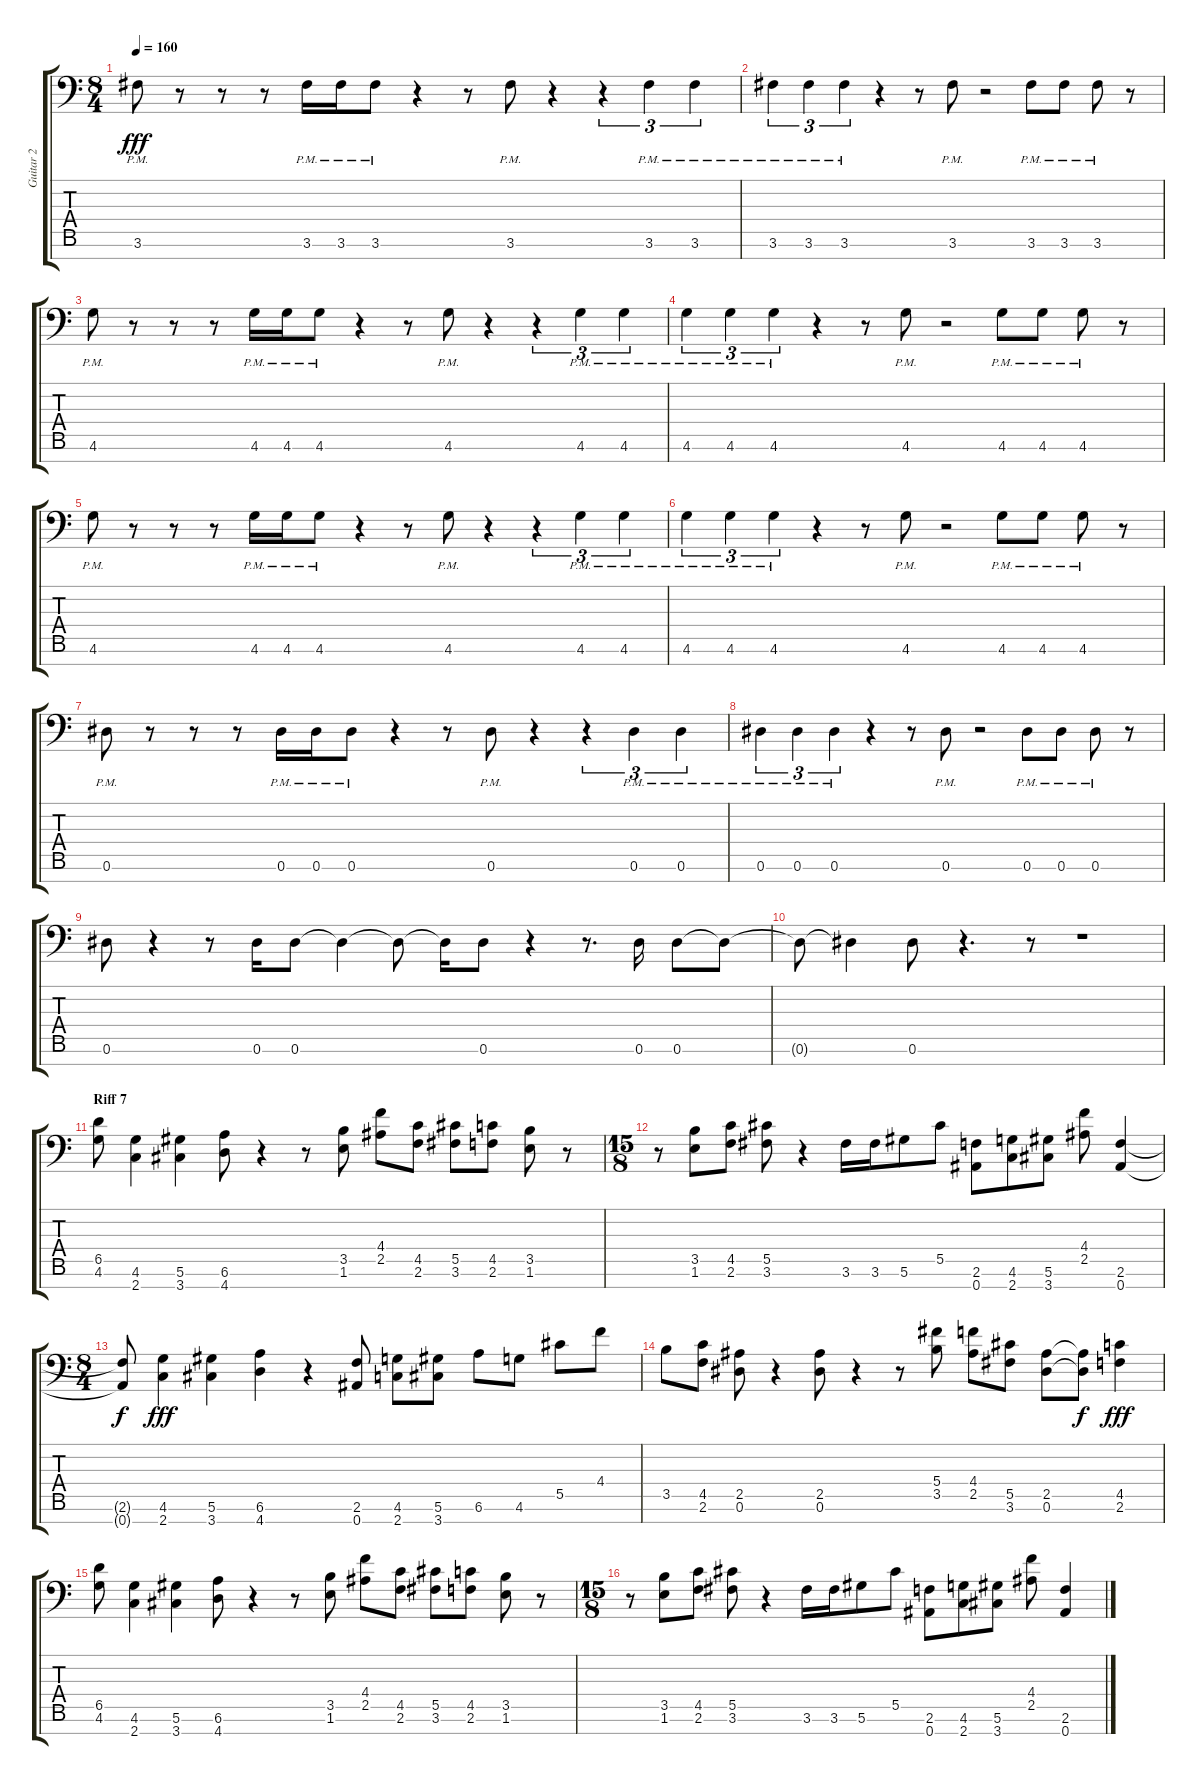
\track ("Guitar 2" "Guitar 2") {instrument distortionguitar}
\staff {score tabs}
\tuning (Eb4 Bb3 Gb3 Db3 Ab2 Eb2 Bb1) {hide}
\ts (8 4)
\tempo 160
\clef f4
\ks c
3.6{pm}.8{dy fff} r.8 r.8 r.8 3.6{pm}.16 3.6{pm}.16 3.6{pm}.8 r.4 r.8 3.6{pm}.8 r.4 r.4{tu (3 2)} 3.6{pm}.4{tu (3 2)} 3.6{pm}.4{tu (3 2)} |
3.6{pm}.4{tu (3 2)} 3.6{pm}.4{tu (3 2)} 3.6{pm}.4{tu (3 2)} r.4 r.8 3.6{pm}.8 r.2 3.6{pm}.8 3.6{pm}.8 3.6{pm}.8 r.8 |
4.6{pm}.8 r.8 r.8 r.8 4.6{pm}.16 4.6{pm}.16 4.6{pm}.8 r.4 r.8 4.6{pm}.8 r.4 r.4{tu (3 2)} 4.6{pm}.4{tu (3 2)} 4.6{pm}.4{tu (3 2)} |
4.6{pm}.4{tu (3 2)} 4.6{pm}.4{tu (3 2)} 4.6{pm}.4{tu (3 2)} r.4 r.8 4.6{pm}.8 r.2 4.6{pm}.8 4.6{pm}.8 4.6{pm}.8 r.8 |
4.6{pm}.8 r.8 r.8 r.8 4.6{pm}.16 4.6{pm}.16 4.6{pm}.8 r.4 r.8 4.6{pm}.8 r.4 r.4{tu (3 2)} 4.6{pm}.4{tu (3 2)} 4.6{pm}.4{tu (3 2)} |
4.6{pm}.4{tu (3 2)} 4.6{pm}.4{tu (3 2)} 4.6{pm}.4{tu (3 2)} r.4 r.8 4.6{pm}.8 r.2 4.6{pm}.8 4.6{pm}.8 4.6{pm}.8 r.8 |
0.6{pm}.8 r.8 r.8 r.8 0.6{pm}.16 0.6{pm}.16 0.6{pm}.8 r.4 r.8 0.6{pm}.8 r.4 r.4{tu (3 2)} 0.6{pm}.4{tu (3 2)} 0.6{pm}.4{tu (3 2)} |
0.6{pm}.4{tu (3 2)} 0.6{pm}.4{tu (3 2)} 0.6{pm}.4{tu (3 2)} r.4 r.8 0.6{pm}.8 r.2 0.6{pm}.8 0.6{pm}.8 0.6{pm}.8 r.8 |
0.6.8 r.4 r.8 0.6.16 0.6.8 0.6{t}.4 0.6{t}.8 0.6{t}.16 0.6.8 r.4 r.8{d} 0.6.16 0.6.8 0.6{t}.8 |
0.6{t}.8 0.6{t}.4 0.6.8 r.4{d} r.8 r.1 |
\section ("" "Riff 7")
(6.5 4.6).8 (4.6 2.7).4 (5.6 3.7).4 (6.6 4.7).8 r.4 r.8 (3.5 1.6).8 (4.4 2.5).8 (4.5 2.6).8 (5.5 3.6).8 (4.5 2.6).8 (3.5 1.6).8 r.8 |
\ts (15 8)
r.8 (3.5 1.6).8 (4.5 2.6).8 (5.5 3.6).8 r.4 3.6.16 3.6.16 5.6.8 5.5.8 (2.6 0.7).8 (4.6 2.7).8 (5.6 3.7).8 (4.4 2.5).8 (2.6 0.7).4 |
\ts (8 4)
(2.6{t} 0.7{t}).8{dy f} (4.6 2.7).4{dy fff} (5.6 3.7).4 (6.6 4.7).4 r.4 (2.6 0.7).8 (4.6 2.7).8 (5.6 3.7).8 6.6.8 4.6.8 5.5.8 4.4.8 |
3.5.8 (4.5 2.6).8 (2.5 0.6).8 r.4 (2.5 0.6).8 r.4 r.8 (5.4 3.5).8 (4.4 2.5).8 (5.5 3.6).8 (2.5 0.6).8 (2.5{t} 0.6{t}).8{dy f} (4.5 2.6).4{dy fff} |
(6.5 4.6).8 (4.6 2.7).4 (5.6 3.7).4 (6.6 4.7).8 r.4 r.8 (3.5 1.6).8 (4.4 2.5).8 (4.5 2.6).8 (5.5 3.6).8 (4.5 2.6).8 (3.5 1.6).8 r.8 |
\ts (15 8)
r.8 (3.5 1.6).8 (4.5 2.6).8 (5.5 3.6).8 r.4 3.6.16 3.6.16 5.6.8 5.5.8 (2.6 0.7).8 (4.6 2.7).8 (5.6 3.7).8 (4.4 2.5).8 (2.6 0.7).4
